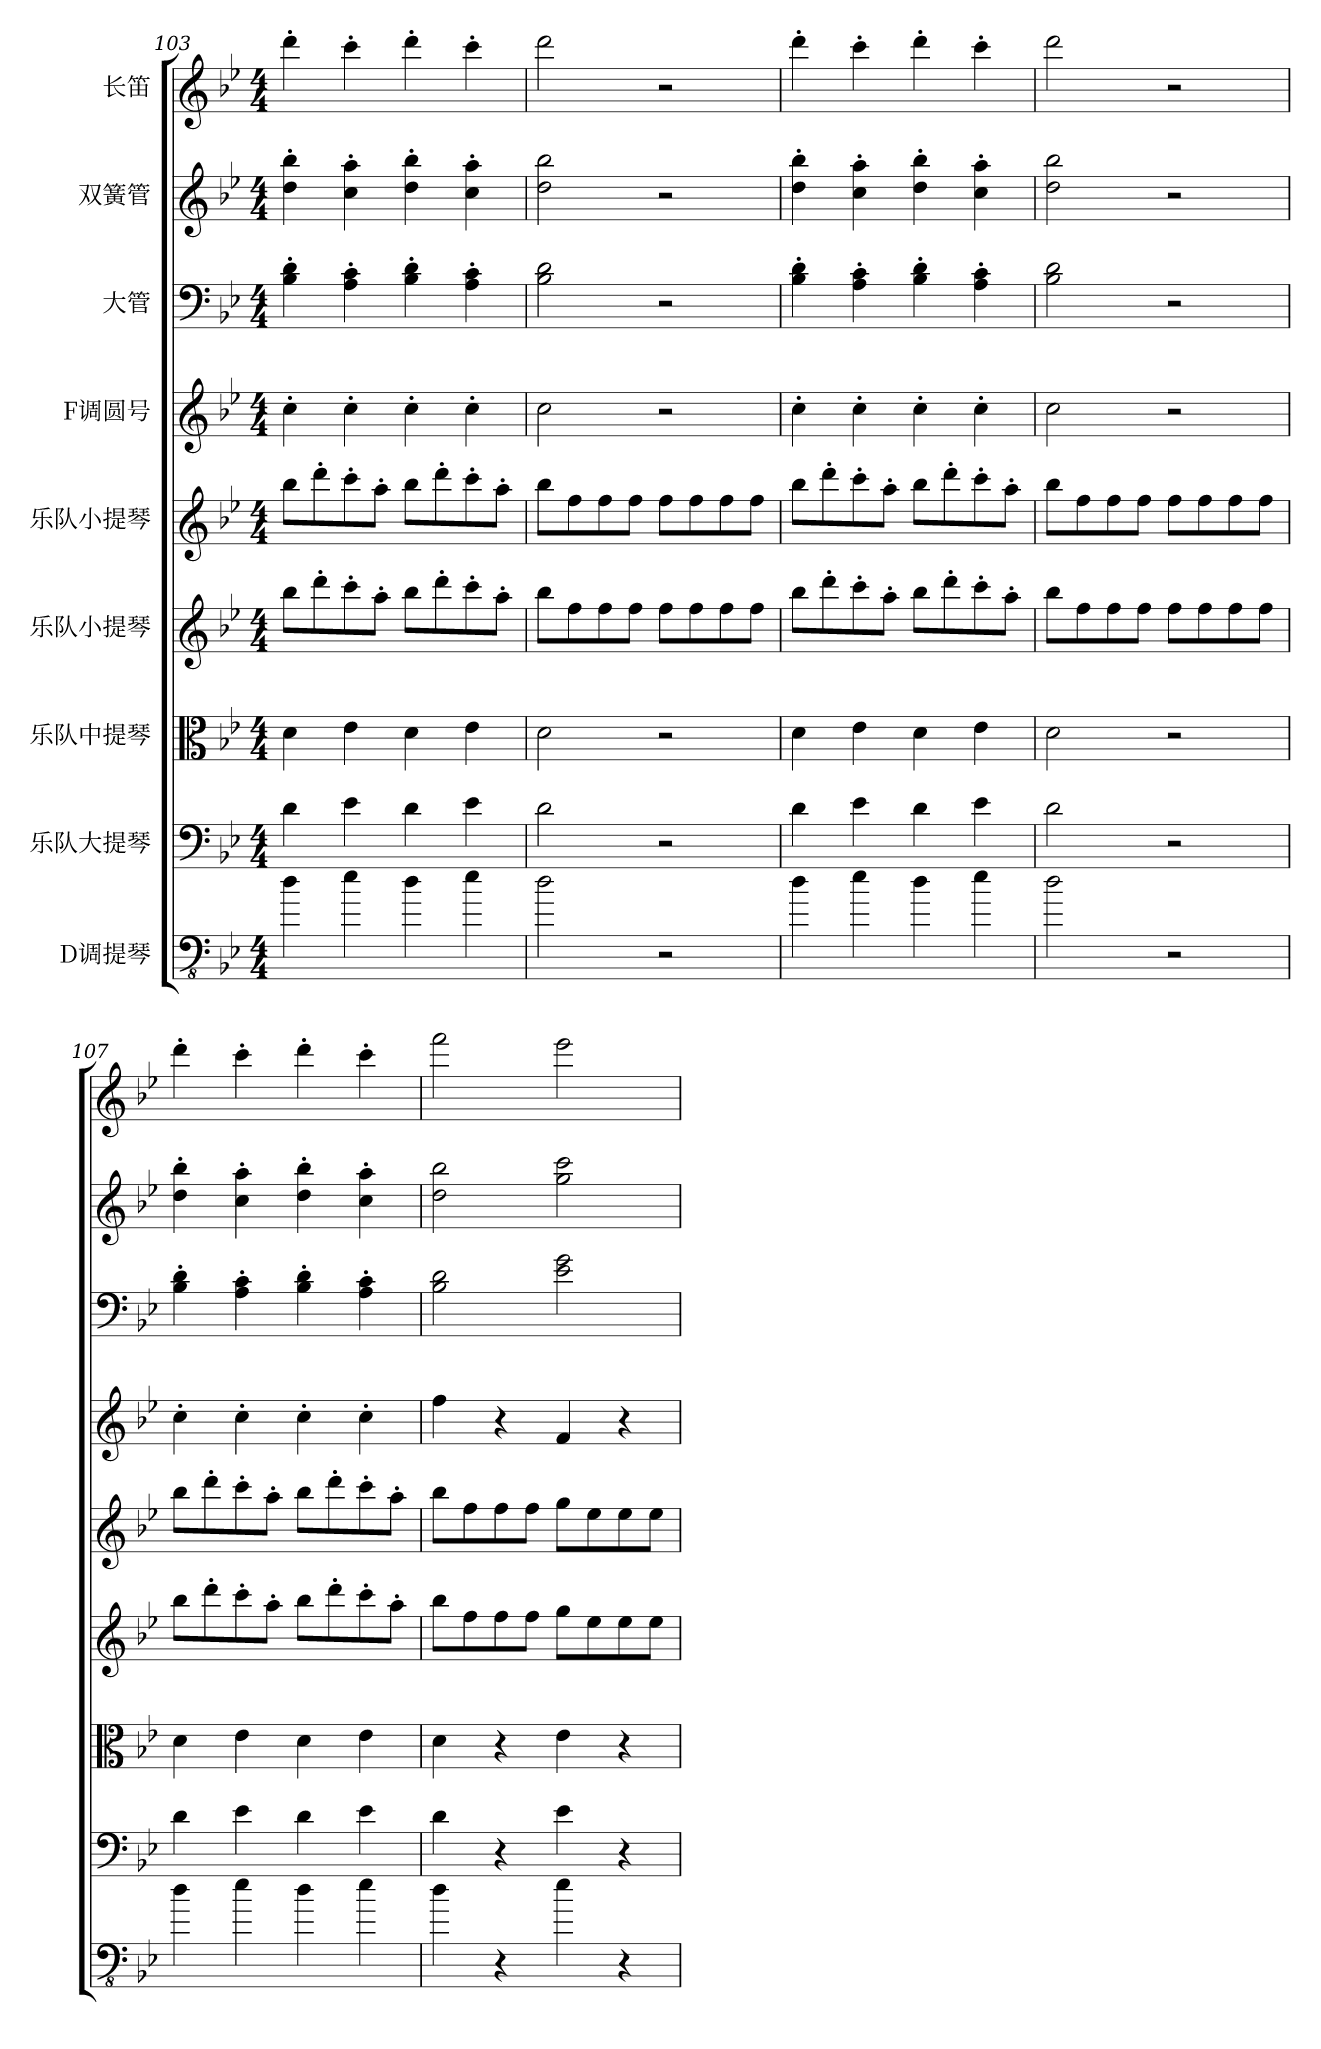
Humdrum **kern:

**kern	**kern	**kern	**kern	**kern	**kern	**kern	**kern	**kern
*part9	*part8	*part7	*part6	*part5	*part4	*part3	*part2	*part1
*staff9	*staff8	*staff7	*staff6	*staff5	*staff4	*staff3	*staff2	*staff1
*I"D调提琴	*I"乐队大提琴	*I"乐队中提琴	*I"乐队小提琴	*I"乐队小提琴	*I"F调圆号	*I"大管	*I"双簧管	*I"长笛
*clefFv4	*clefF4	*clefC3	*clefG2	*clefG2	*clefG2	*clefF4	*clefG2	*clefG2
*ITrd7c12	*	*	*	*	*ITrd4c7	*	*	*
*k[b-e-]	*k[b-e-]	*k[b-e-]	*k[b-e-]	*k[b-e-]	*k[b-e-a-]	*k[b-e-]	*k[b-e-]	*k[b-e-]
*M4/4	*M4/4	*M4/4	*M4/4	*M4/4	*M4/4	*M4/4	*M4/4	*M4/4
=103	=103	=103	=103	=103	=103	=103	=103	=103
4D\	4d\	4d\	8bb-\L	8bb-\L	4f'\	4B-\' 4d\'	4dd\' 4bb-\'	4ddd'\
.	.	.	8ddd'\	8ddd'\	.	.	.	.
4E-\	4e-\	4e-\	8ccc'\	8ccc'\	4f'\	4A\' 4c\'	4cc\' 4aa\'	4ccc'\
.	.	.	8aa'\J	8aa'\J	.	.	.	.
4D\	4d\	4d\	8bb-\L	8bb-\L	4f'\	4B-\' 4d\'	4dd\' 4bb-\'	4ddd'\
.	.	.	8ddd'\	8ddd'\	.	.	.	.
4E-\	4e-\	4e-\	8ccc'\	8ccc'\	4f'\	4A\' 4c\'	4cc\' 4aa\'	4ccc'\
.	.	.	8aa'\J	8aa'\J	.	.	.	.
!!LO:PB:g=z
=104	=104	=104	=104	=104	=104	=104	=104	=104
2D\	2d\	2d\	8bb-\L	8bb-\L	2f\	2B-\ 2d\	2dd\ 2bb-\	2ddd\
.	.	.	8ff\	8ff\	.	.	.	.
.	.	.	8ff\	8ff\	.	.	.	.
.	.	.	8ff\J	8ff\J	.	.	.	.
2r	2r	2r	8ff\L	8ff\L	2r	2r	2r	2r
.	.	.	8ff\	8ff\	.	.	.	.
.	.	.	8ff\	8ff\	.	.	.	.
.	.	.	8ff\J	8ff\J	.	.	.	.
=105	=105	=105	=105	=105	=105	=105	=105	=105
4D\	4d\	4d\	8bb-\L	8bb-\L	4f'\	4B-\' 4d\'	4dd\' 4bb-\'	4ddd'\
.	.	.	8ddd'\	8ddd'\	.	.	.	.
4E-\	4e-\	4e-\	8ccc'\	8ccc'\	4f'\	4A\' 4c\'	4cc\' 4aa\'	4ccc'\
.	.	.	8aa'\J	8aa'\J	.	.	.	.
4D\	4d\	4d\	8bb-\L	8bb-\L	4f'\	4B-\' 4d\'	4dd\' 4bb-\'	4ddd'\
.	.	.	8ddd'\	8ddd'\	.	.	.	.
4E-\	4e-\	4e-\	8ccc'\	8ccc'\	4f'\	4A\' 4c\'	4cc\' 4aa\'	4ccc'\
.	.	.	8aa'\J	8aa'\J	.	.	.	.
=106	=106	=106	=106	=106	=106	=106	=106	=106
2D\	2d\	2d\	8bb-\L	8bb-\L	2f\	2B-\ 2d\	2dd\ 2bb-\	2ddd\
.	.	.	8ff\	8ff\	.	.	.	.
.	.	.	8ff\	8ff\	.	.	.	.
.	.	.	8ff\J	8ff\J	.	.	.	.
2r	2r	2r	8ff\L	8ff\L	2r	2r	2r	2r
.	.	.	8ff\	8ff\	.	.	.	.
.	.	.	8ff\	8ff\	.	.	.	.
.	.	.	8ff\J	8ff\J	.	.	.	.
=107	=107	=107	=107	=107	=107	=107	=107	=107
4D\	4d\	4d\	8bb-\L	8bb-\L	4f'\	4B-\' 4d\'	4dd\' 4bb-\'	4ddd'\
.	.	.	8ddd'\	8ddd'\	.	.	.	.
4E-\	4e-\	4e-\	8ccc'\	8ccc'\	4f'\	4A\' 4c\'	4cc\' 4aa\'	4ccc'\
.	.	.	8aa'\J	8aa'\J	.	.	.	.
4D\	4d\	4d\	8bb-\L	8bb-\L	4f'\	4B-\' 4d\'	4dd\' 4bb-\'	4ddd'\
.	.	.	8ddd'\	8ddd'\	.	.	.	.
4E-\	4e-\	4e-\	8ccc'\	8ccc'\	4f'\	4A\' 4c\'	4cc\' 4aa\'	4ccc'\
.	.	.	8aa'\J	8aa'\J	.	.	.	.
!!LO:PB:g=z
=108	=108	=108	=108	=108	=108	=108	=108	=108
4D\	4d\	4d\	8bb-\L	8bb-\L	4b-\	2B-\ 2d\	2dd\ 2bb-\	2fff\
.	.	.	8ff\	8ff\	.	.	.	.
4r	4r	4r	8ff\	8ff\	4r	.	.	.
.	.	.	8ff\J	8ff\J	.	.	.	.
4E-\	4e-\	4e-\	8gg\L	8gg\L	4B-/	2e-\ 2g\	2gg\ 2ccc\	2eee-\
.	.	.	8ee-\	8ee-\	.	.	.	.
4r	4r	4r	8ee-\	8ee-\	4r	.	.	.
.	.	.	8ee-\J	8ee-\J	.	.	.	.
=	=	=	=	=	=	=	=	=
*-	*-	*-	*-	*-	*-	*-	*-	*-
